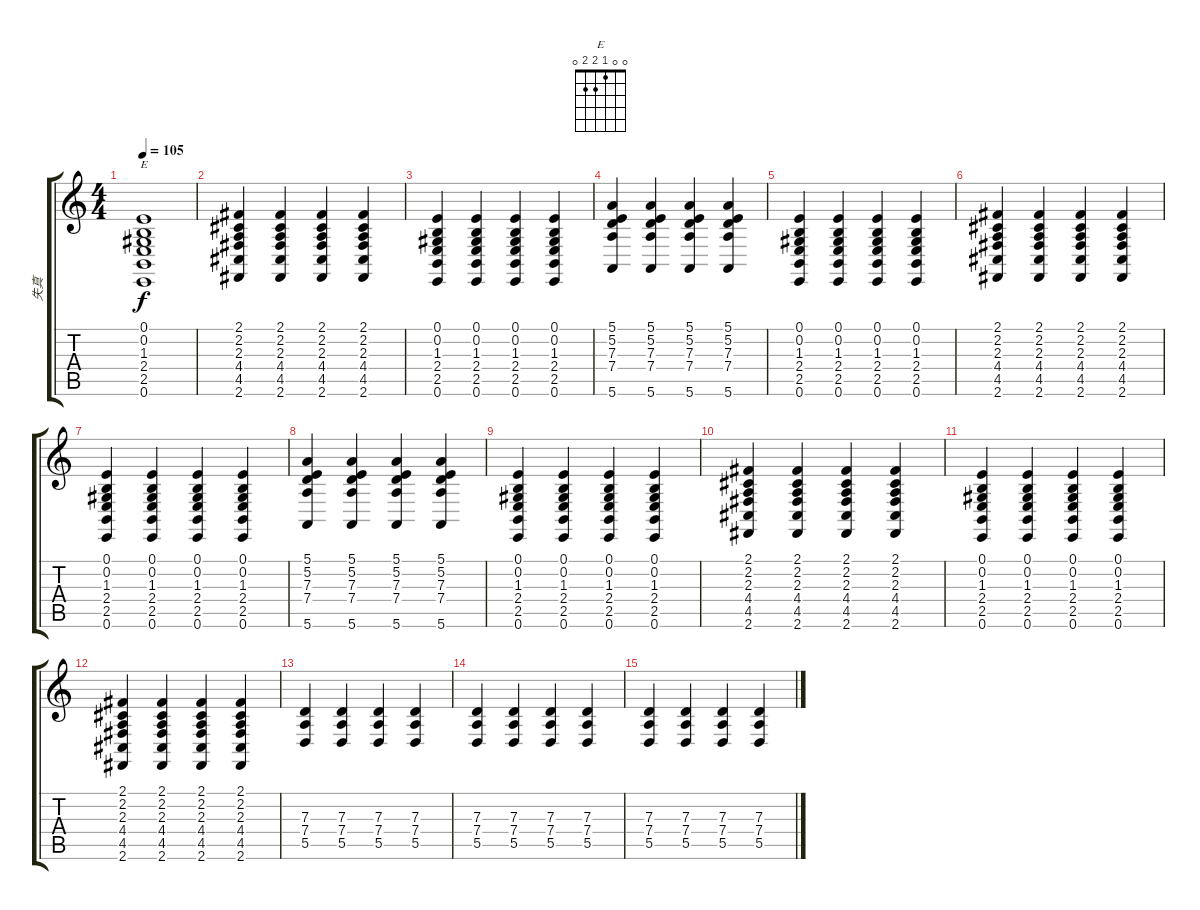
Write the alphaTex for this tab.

\track ("失真" "失真") {instrument stringensemble1}
\staff {score tabs}
\tuning (E4 B3 G3 D3 A2 E2) {hide}
\chord ("E" 0 0 1 2 2 0)
\ts (4 4)
\tempo 105
\clef g2
\ks c
(0.1 0.2 1.3 2.4 2.5 0.6).1{ch "E" dy f} |
(2.1 2.2 2.3 4.4 4.5 2.6).4 (2.1 2.2 2.3 4.4 4.5 2.6).4 (2.1 2.2 2.3 4.4 4.5 2.6).4 (2.1 2.2 2.3 4.4 4.5 2.6).4 |
(0.1 0.2 1.3 2.4 2.5 0.6).4 (0.1 0.2 1.3 2.4 2.5 0.6).4 (0.1 0.2 1.3 2.4 2.5 0.6).4 (0.1 0.2 1.3 2.4 2.5 0.6).4 |
(5.1 5.2 7.3 7.4 5.6).4 (5.1 5.2 7.3 7.4 5.6).4 (5.1 5.2 7.3 7.4 5.6).4 (5.1 5.2 7.3 7.4 5.6).4 |
(0.1 0.2 1.3 2.4 2.5 0.6).4 (0.1 0.2 1.3 2.4 2.5 0.6).4 (0.1 0.2 1.3 2.4 2.5 0.6).4 (0.1 0.2 1.3 2.4 2.5 0.6).4 |
(2.1 2.2 2.3 4.4 4.5 2.6).4 (2.1 2.2 2.3 4.4 4.5 2.6).4 (2.1 2.2 2.3 4.4 4.5 2.6).4 (2.1 2.2 2.3 4.4 4.5 2.6).4 |
(0.1 0.2 1.3 2.4 2.5 0.6).4 (0.1 0.2 1.3 2.4 2.5 0.6).4 (0.1 0.2 1.3 2.4 2.5 0.6).4 (0.1 0.2 1.3 2.4 2.5 0.6).4 |
(5.1 5.2 7.3 7.4 5.6).4 (5.1 5.2 7.3 7.4 5.6).4 (5.1 5.2 7.3 7.4 5.6).4 (5.1 5.2 7.3 7.4 5.6).4 |
(0.1 0.2 1.3 2.4 2.5 0.6).4 (0.1 0.2 1.3 2.4 2.5 0.6).4 (0.1 0.2 1.3 2.4 2.5 0.6).4 (0.1 0.2 1.3 2.4 2.5 0.6).4 |
(2.1 2.2 2.3 4.4 4.5 2.6).4 (2.1 2.2 2.3 4.4 4.5 2.6).4 (2.1 2.2 2.3 4.4 4.5 2.6).4 (2.1 2.2 2.3 4.4 4.5 2.6).4 |
(0.1 0.2 1.3 2.4 2.5 0.6).4 (0.1 0.2 1.3 2.4 2.5 0.6).4 (0.1 0.2 1.3 2.4 2.5 0.6).4 (0.1 0.2 1.3 2.4 2.5 0.6).4 |
(2.1 2.2 2.3 4.4 4.5 2.6).4 (2.1 2.2 2.3 4.4 4.5 2.6).4 (2.1 2.2 2.3 4.4 4.5 2.6).4 (2.1 2.2 2.3 4.4 4.5 2.6).4 |
(7.3 7.4 5.5).4 (7.3 7.4 5.5).4 (7.3 7.4 5.5).4 (7.3 7.4 5.5).4 |
(7.3 7.4 5.5).4 (7.3 7.4 5.5).4 (7.3 7.4 5.5).4 (7.3 7.4 5.5).4 |
(7.3 7.4 5.5).4 (7.3 7.4 5.5).4 (7.3 7.4 5.5).4 (7.3 7.4 5.5).4
